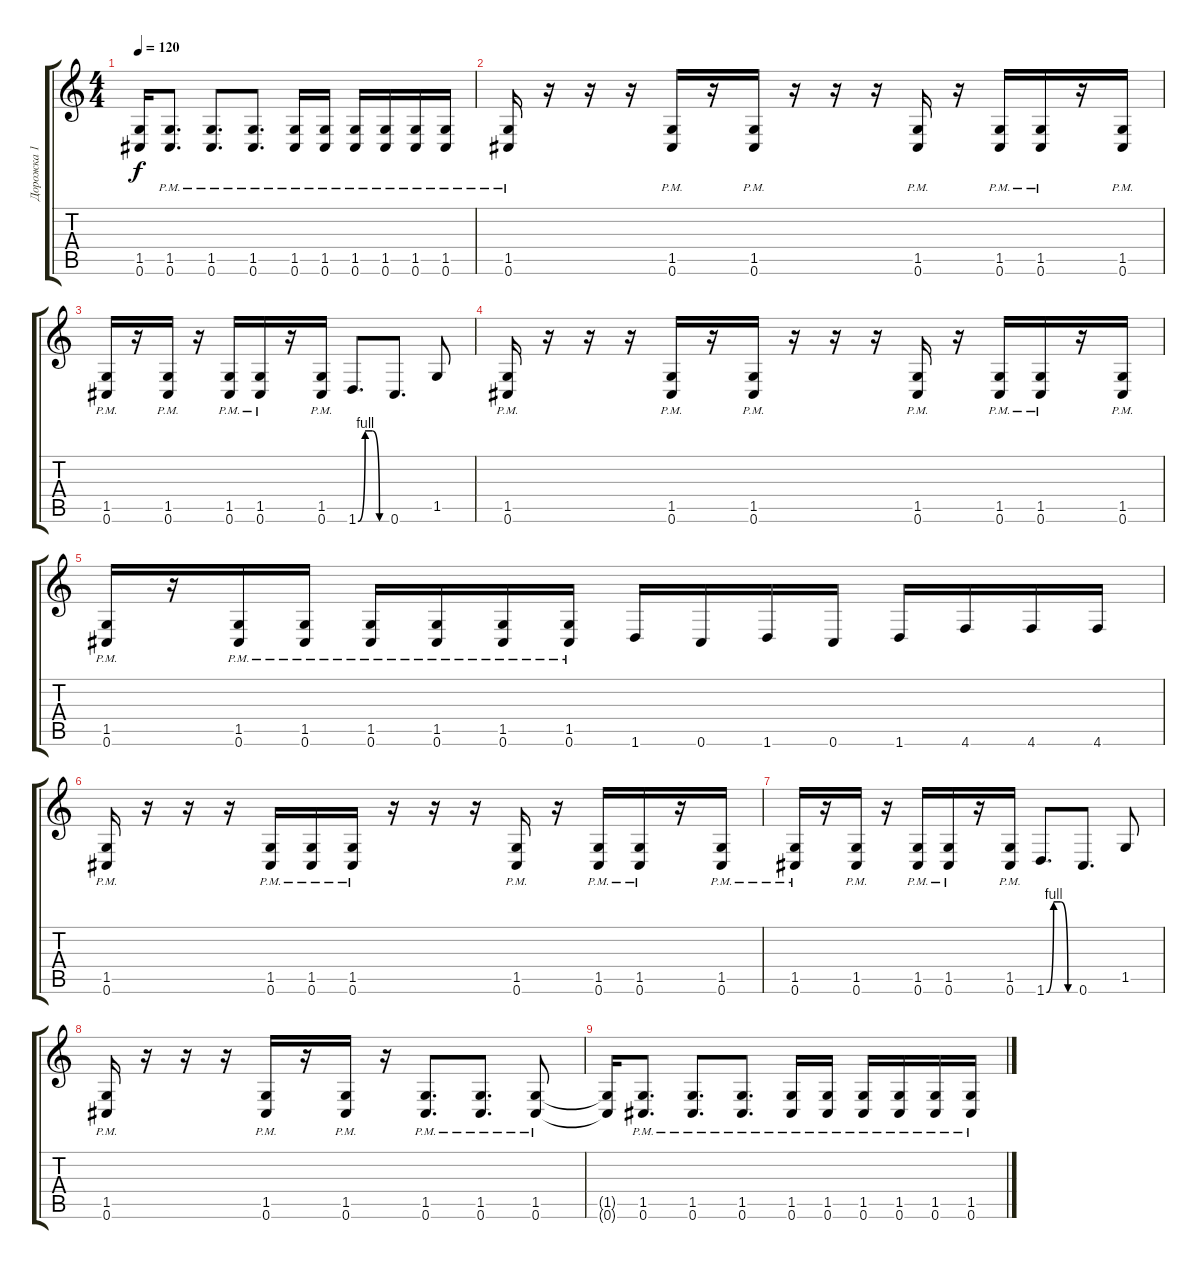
\track ("Дорожка 1" "Дорожка 1") {instrument distortionguitar}
\staff {score tabs}
\tuning (Db4 Ab3 E3 B2 Gb2 Db2) {hide}
\ts (4 4)
\tempo 120
\clef g2
\ks c
(1.5{t} 0.6{t}).16{dy f} (1.5{pm} 0.6{pm}).8{d} (1.5{pm} 0.6{pm}).8{d} (1.5{pm} 0.6{pm}).8{d} (1.5{pm} 0.6{pm}).16 (1.5{pm} 0.6{pm}).16 (1.5{pm} 0.6{pm}).16 (1.5{pm} 0.6{pm}).16 (1.5{pm} 0.6{pm}).16 (1.5{pm} 0.6{pm}).16 |
(1.5{pm} 0.6{pm}).16 r.16 r.16 r.16 (1.5{pm} 0.6{pm}).16 r.16 (1.5{pm} 0.6{pm}).16 r.16 r.16 r.16 (1.5{pm} 0.6{pm}).16 r.16 (1.5{pm} 0.6{pm}).16 (1.5{pm} 0.6{pm}).16 r.16 (1.5{pm} 0.6{pm}).16 |
(1.5{pm} 0.6{pm}).16 r.16 (1.5{pm} 0.6{pm}).16 r.16 (1.5{pm} 0.6{pm}).16 (1.5{pm} 0.6{pm}).16 r.16 (1.5{pm} 0.6{pm}).16 1.6{be (custom 0 0 15 4 30 4 45 0 60 0)}.8{d} 0.6.8{d} 1.5.8 |
(1.5{pm} 0.6{pm}).16 r.16 r.16 r.16 (1.5{pm} 0.6{pm}).16 r.16 (1.5{pm} 0.6{pm}).16 r.16 r.16 r.16 (1.5{pm} 0.6{pm}).16 r.16 (1.5{pm} 0.6{pm}).16 (1.5{pm} 0.6{pm}).16 r.16 (1.5{pm} 0.6{pm}).16 |
(1.5{pm} 0.6{pm}).16 r.16 (1.5{pm} 0.6{pm}).16 (1.5{pm} 0.6{pm}).16 (1.5{pm} 0.6{pm}).16 (1.5{pm} 0.6{pm}).16 (1.5{pm} 0.6{pm}).16 (1.5{pm} 0.6{pm}).16 1.6.16 0.6.16 1.6.16 0.6.16 1.6.16 4.6.16 4.6.16 4.6.16 |
(1.5{pm} 0.6{pm}).16 r.16 r.16 r.16 (1.5{pm} 0.6{pm}).16 (1.5{pm} 0.6{pm}).16 (1.5{pm} 0.6{pm}).16 r.16 r.16 r.16 (1.5{pm} 0.6{pm}).16 r.16 (1.5{pm} 0.6{pm}).16 (1.5{pm} 0.6{pm}).16 r.16 (1.5{pm} 0.6{pm}).16 |
(1.5{pm} 0.6{pm}).16 r.16 (1.5{pm} 0.6{pm}).16 r.16 (1.5{pm} 0.6{pm}).16 (1.5{pm} 0.6{pm}).16 r.16 (1.5{pm} 0.6{pm}).16 1.6{be (custom 0 0 15 4 30 4 45 0 60 0)}.8{d} 0.6.8{d} 1.5.8 |
(1.5{pm} 0.6{pm}).16 r.16 r.16 r.16 (1.5{pm} 0.6{pm}).16 r.16 (1.5{pm} 0.6{pm}).16 r.16 (1.5{pm} 0.6{pm}).8{d} (1.5{pm} 0.6{pm}).8{d} (1.5{pm} 0.6{pm}).8 |
(1.5{t} 0.6{t}).16 (1.5{pm} 0.6{pm}).8{d} (1.5{pm} 0.6{pm}).8{d} (1.5{pm} 0.6{pm}).8{d} (1.5{pm} 0.6{pm}).16 (1.5{pm} 0.6{pm}).16 (1.5{pm} 0.6{pm}).16 (1.5{pm} 0.6{pm}).16 (1.5{pm} 0.6{pm}).16 (1.5{pm} 0.6{pm}).16
